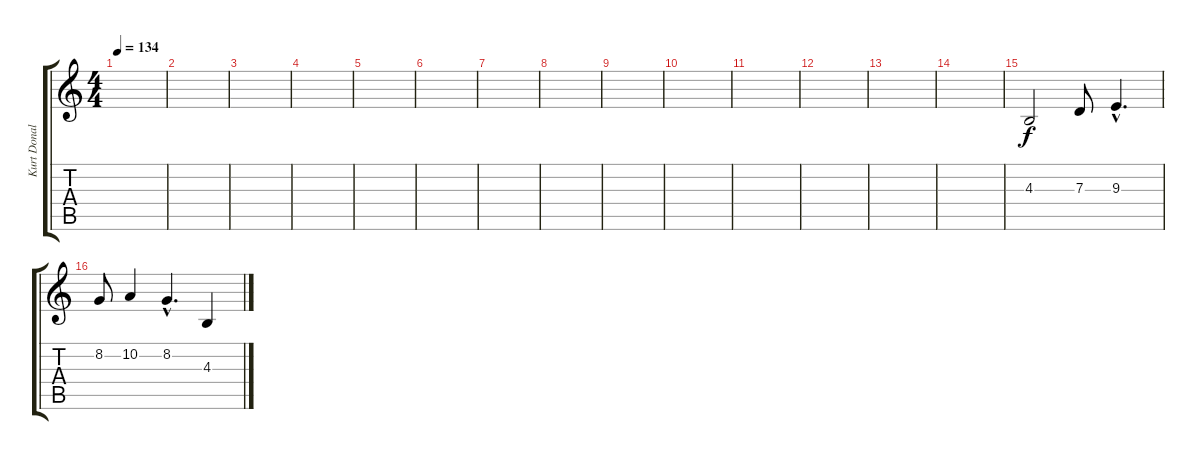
\track ("Kurt Donald Cobain (Voix)" "Kurt Donal") {instrument trumpet}
\staff {score tabs}
\tuning (E4 B3 G3 D3 A2 E2) {hide}
\ts (4 4)
\tempo 134
\clef g2
\ks c
|
|
|
|
|
|
|
|
|
|
|
|
|
|
4.3.2 7.3.8 9.3{hac}.4{d} |
8.2.8 10.2.4 8.2{hac}.4{d} 4.3.4
